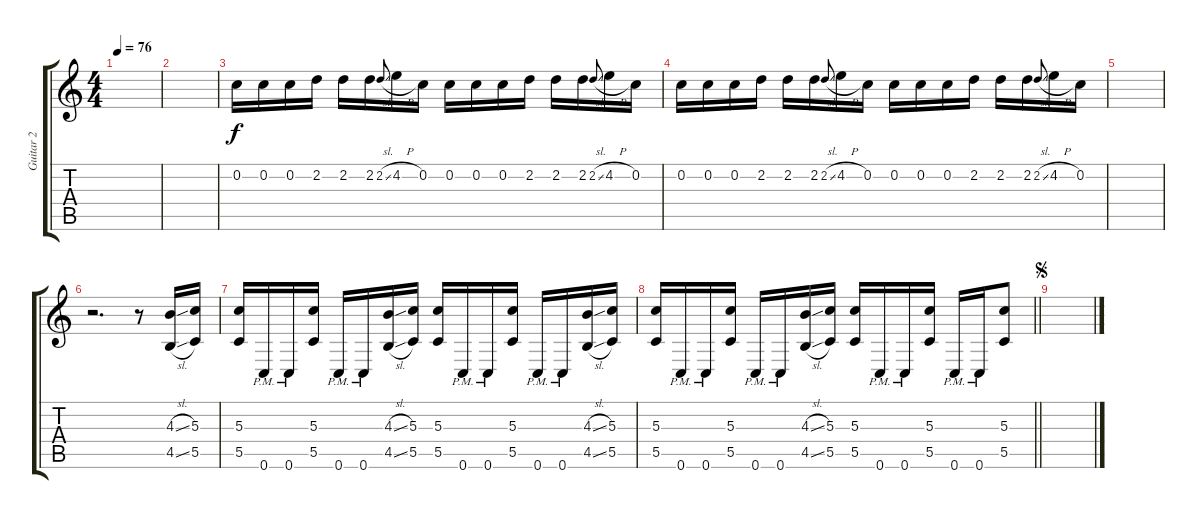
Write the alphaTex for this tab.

\track ("Guitar 2" "Guitar 2") {instrument overdrivenguitar}
\staff {score tabs}
\tuning (E4 C4 G3 C3 G2 C2) {hide}
\ts (4 4)
\tempo 76
\clef g2
\ks c
|
|
0.2.16 0.2.16 0.2.16 2.2.16 2.2.16 2.2.16 2.2{sl}.8{gr onbeat} 4.2{h}.16 0.2.16 0.2.16 0.2.16 0.2.16 2.2.16 2.2.16 2.2.16 2.2{sl}.8{gr onbeat} 4.2{h}.16 0.2.16 |
0.2.16 0.2.16 0.2.16 2.2.16 2.2.16 2.2.16 2.2{sl}.8{gr onbeat} 4.2{h}.16 0.2.16 0.2.16 0.2.16 0.2.16 2.2.16 2.2.16 2.2.16 2.2{sl}.8{gr onbeat} 4.2{h}.16 0.2.16 |
|
r.2{d} r.8 (4.3{sl} 4.5{sl}).16 (5.3 5.5).16 |
(5.3 5.5).16 0.6{pm}.16 0.6{pm}.16 (5.3 5.5).16 0.6{pm}.16 0.6{pm}.16 (4.3{sl} 4.5{sl}).16 (5.3 5.5).16 (5.3 5.5).16 0.6{pm}.16 0.6{pm}.16 (5.3 5.5).16 0.6{pm}.16 0.6{pm}.16 (4.3{sl} 4.5{sl}).16 (5.3 5.5).16 |
\barLineRight lightlight
(5.3 5.5).16 0.6{pm}.16 0.6{pm}.16 (5.3 5.5).16 0.6{pm}.16 0.6{pm}.16 (4.3{sl} 4.5{sl}).16 (5.3 5.5).16 (5.3 5.5).16 0.6{pm}.16 0.6{pm}.16 (5.3 5.5).16 0.6{pm}.16 0.6{pm}.16 (5.3 5.5).8 |
\jump segno
